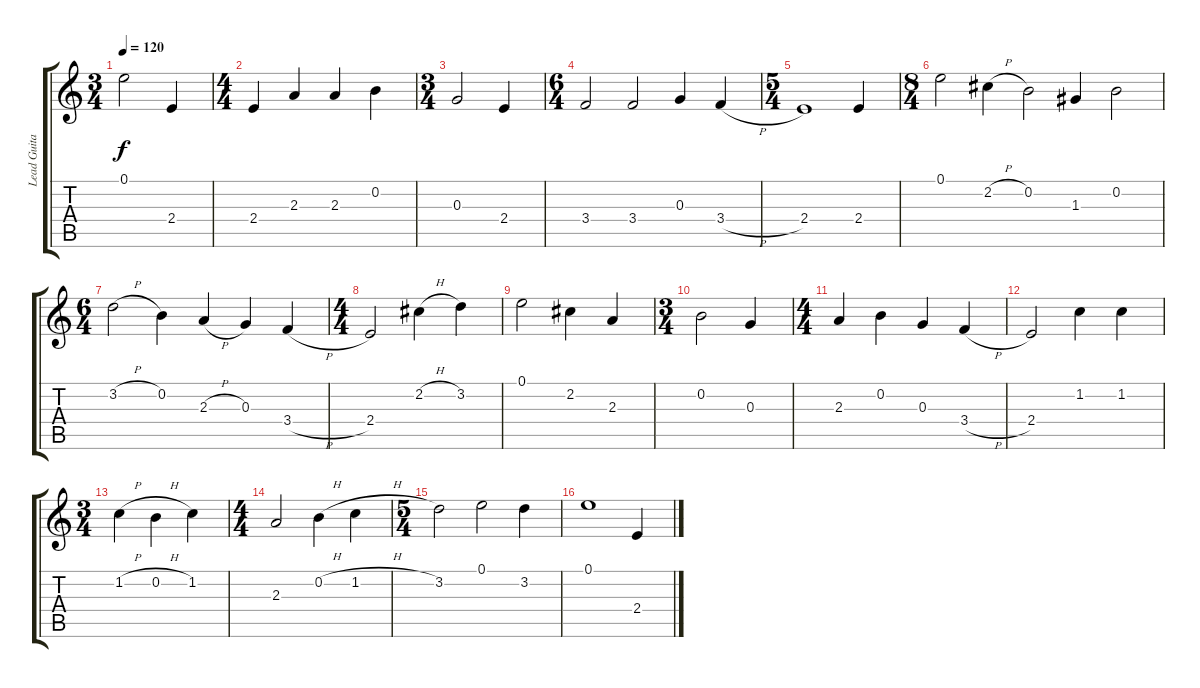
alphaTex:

\track ("Lead Guitar" "Lead Guita") {instrument acousticguitarnylon}
\staff {score tabs}
\tuning (E4 B3 G3 D3 A2 E2) {hide}
\ts (3 4)
\tempo 120
\clef g2
\ks c
0.1.2{dy f} 2.4.4 |
\ts (4 4)
2.4.4 2.3.4 2.3.4 0.2.4 |
\ts (3 4)
0.3.2 2.4.4 |
\ts (6 4)
3.4.2 3.4.2 0.3.4 3.4{h}.4 |
\ts (5 4)
2.4.1 2.4.4 |
\ts (8 4)
0.1.2 2.2{h}.4 0.2.2 1.3.4 0.2.2 |
\ts (6 4)
3.2{h}.2 0.2.4 2.3{h}.4 0.3.4 3.4{h}.4 |
\ts (4 4)
2.4.2 2.2{h}.4 3.2.4 |
0.1.2 2.2.4 2.3.4 |
\ts (3 4)
0.2.2 0.3.4 |
\ts (4 4)
2.3.4 0.2.4 0.3.4 3.4{h}.4 |
2.4.2 1.2.4 1.2.4 |
\ts (3 4)
1.2{h}.4 0.2{h}.4 1.2.4 |
\ts (4 4)
2.3.2 0.2{h}.4 1.2{h}.4 |
\ts (5 4)
3.2.2 0.1.2 3.2.4 |
0.1.1 2.4.4
